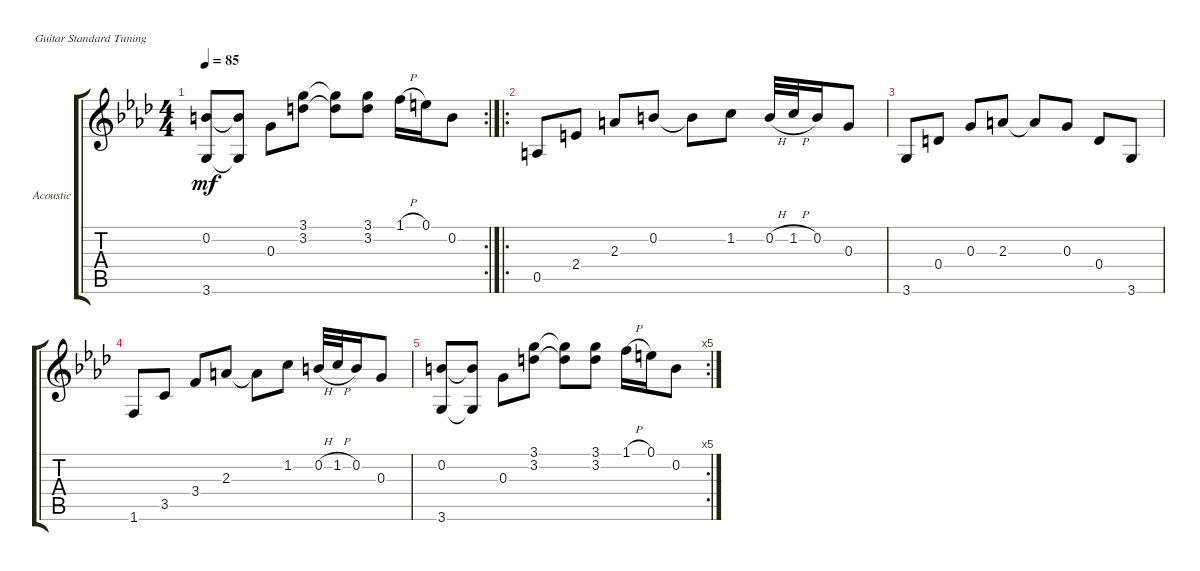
\bracketExtendMode groupsimilarinstruments
\firstSystemTrackNameOrientation horizontal
\otherSystemsTrackNameOrientation horizontal
\track ("Acoustic" "Acoustic") {instrument acousticguitarsteel}
\staff {score tabs}
\tuning (E4 B3 G3 D3 A2 E2)
\rc 2
\ts (4 4)
\tempo 85
\clef g2
\ks ab
(0.2 3.6).8{dy mf} (0.2{t} 3.6{t}).8 0.3.8 (3.1 3.2).8 (3.1{t} 3.2{t}).8 (3.1 3.2).8 1.1{h}.16 0.1.16 0.2.8 |
\ro
\section ("" "")
0.5.8 2.4.8 2.3.8 0.2.8 0.2{t}.8 1.2.8 0.2{h}.32 1.2{h}.32 0.2.16 0.3.8 |
3.6.8 0.4.8 0.3.8 2.3.8 2.3{t}.8 0.3.8 0.4.8 3.6.8 |
1.6.8 3.5.8 3.4.8 2.3.8 2.3{t}.8 1.2.8 0.2{h}.32 1.2{h}.32 0.2.16 0.3.8 |
\rc 5
(0.2 3.6).8 (0.2{t} 3.6{t}).8 0.3.8 (3.1 3.2).8 (3.1{t} 3.2{t}).8 (3.1 3.2).8 1.1{h}.16 0.1.16 0.2.8
